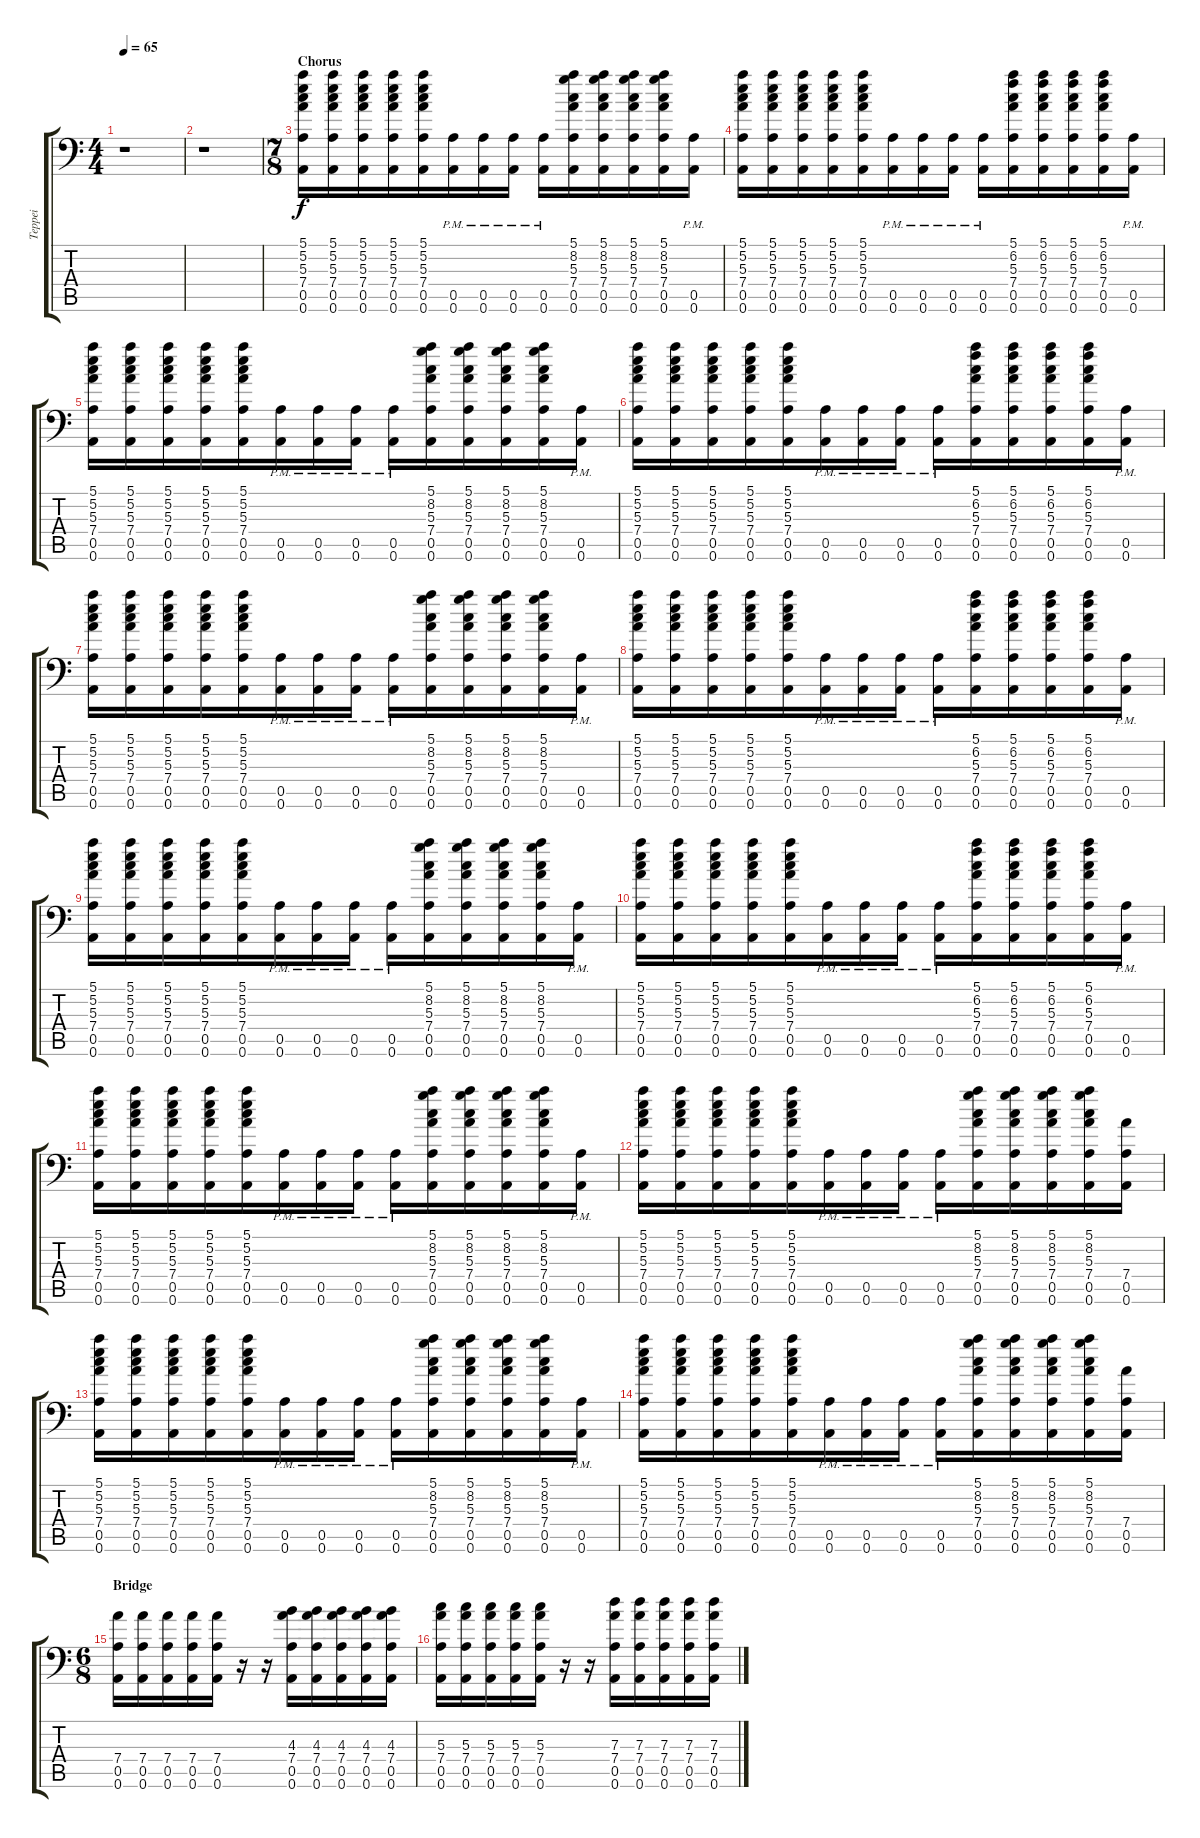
\track ("Teppei" "Teppei") {instrument distortionguitar}
\staff {score tabs}
\tuning (E4 B3 G3 D3 A2 A1) {hide}
\ts (4 4)
\tempo 65
\clef f4
\ks c
r.1{dy f} |
r.1 |
\ts (7 8)
\section ("" "Chorus")
(5.1 5.2 5.3 7.4 0.5 0.6).16{instrument overdrivenguitar} (5.1 5.2 5.3 7.4 0.5 0.6).16 (5.1 5.2 5.3 7.4 0.5 0.6).16 (5.1 5.2 5.3 7.4 0.5 0.6).16 (5.1 5.2 5.3 7.4 0.5 0.6).16 (0.5{pm} 0.6).16 (0.5{pm} 0.6).16 (0.5{pm} 0.6).16 (0.5{pm} 0.6).16 (5.1 8.2 5.3 7.4 0.5 0.6).16 (5.1 8.2 5.3 7.4 0.5 0.6).16 (5.1 8.2 5.3 7.4 0.5 0.6).16 (5.1 8.2 5.3 7.4 0.5 0.6).16 (0.5{pm} 0.6).16 |
(5.1 5.2 5.3 7.4 0.5 0.6).16 (5.1 5.2 5.3 7.4 0.5 0.6).16 (5.1 5.2 5.3 7.4 0.5 0.6).16 (5.1 5.2 5.3 7.4 0.5 0.6).16 (5.1 5.2 5.3 7.4 0.5 0.6).16 (0.5{pm} 0.6).16 (0.5{pm} 0.6).16 (0.5{pm} 0.6).16 (0.5{pm} 0.6).16 (5.1 6.2 5.3 7.4 0.5 0.6).16 (5.1 6.2 5.3 7.4 0.5 0.6).16 (5.1 6.2 5.3 7.4 0.5 0.6).16 (5.1 6.2 5.3 7.4 0.5 0.6).16 (0.5{pm} 0.6).16 |
(5.1 5.2 5.3 7.4 0.5 0.6).16 (5.1 5.2 5.3 7.4 0.5 0.6).16 (5.1 5.2 5.3 7.4 0.5 0.6).16 (5.1 5.2 5.3 7.4 0.5 0.6).16 (5.1 5.2 5.3 7.4 0.5 0.6).16 (0.5{pm} 0.6).16 (0.5{pm} 0.6).16 (0.5{pm} 0.6).16 (0.5{pm} 0.6).16 (5.1 8.2 5.3 7.4 0.5 0.6).16 (5.1 8.2 5.3 7.4 0.5 0.6).16 (5.1 8.2 5.3 7.4 0.5 0.6).16 (5.1 8.2 5.3 7.4 0.5 0.6).16 (0.5{pm} 0.6).16 |
(5.1 5.2 5.3 7.4 0.5 0.6).16 (5.1 5.2 5.3 7.4 0.5 0.6).16 (5.1 5.2 5.3 7.4 0.5 0.6).16 (5.1 5.2 5.3 7.4 0.5 0.6).16 (5.1 5.2 5.3 7.4 0.5 0.6).16 (0.5{pm} 0.6).16 (0.5{pm} 0.6).16 (0.5{pm} 0.6).16 (0.5{pm} 0.6).16 (5.1 6.2 5.3 7.4 0.5 0.6).16 (5.1 6.2 5.3 7.4 0.5 0.6).16 (5.1 6.2 5.3 7.4 0.5 0.6).16 (5.1 6.2 5.3 7.4 0.5 0.6).16 (0.5{pm} 0.6).16 |
(5.1 5.2 5.3 7.4 0.5 0.6).16 (5.1 5.2 5.3 7.4 0.5 0.6).16 (5.1 5.2 5.3 7.4 0.5 0.6).16 (5.1 5.2 5.3 7.4 0.5 0.6).16 (5.1 5.2 5.3 7.4 0.5 0.6).16 (0.5{pm} 0.6).16 (0.5{pm} 0.6).16 (0.5{pm} 0.6).16 (0.5{pm} 0.6).16 (5.1 8.2 5.3 7.4 0.5 0.6).16 (5.1 8.2 5.3 7.4 0.5 0.6).16 (5.1 8.2 5.3 7.4 0.5 0.6).16 (5.1 8.2 5.3 7.4 0.5 0.6).16 (0.5{pm} 0.6).16 |
(5.1 5.2 5.3 7.4 0.5 0.6).16 (5.1 5.2 5.3 7.4 0.5 0.6).16 (5.1 5.2 5.3 7.4 0.5 0.6).16 (5.1 5.2 5.3 7.4 0.5 0.6).16 (5.1 5.2 5.3 7.4 0.5 0.6).16 (0.5{pm} 0.6).16 (0.5{pm} 0.6).16 (0.5{pm} 0.6).16 (0.5{pm} 0.6).16 (5.1 6.2 5.3 7.4 0.5 0.6).16 (5.1 6.2 5.3 7.4 0.5 0.6).16 (5.1 6.2 5.3 7.4 0.5 0.6).16 (5.1 6.2 5.3 7.4 0.5 0.6).16 (0.5{pm} 0.6).16 |
(5.1 5.2 5.3 7.4 0.5 0.6).16 (5.1 5.2 5.3 7.4 0.5 0.6).16 (5.1 5.2 5.3 7.4 0.5 0.6).16 (5.1 5.2 5.3 7.4 0.5 0.6).16 (5.1 5.2 5.3 7.4 0.5 0.6).16 (0.5{pm} 0.6).16 (0.5{pm} 0.6).16 (0.5{pm} 0.6).16 (0.5{pm} 0.6).16 (5.1 8.2 5.3 7.4 0.5 0.6).16 (5.1 8.2 5.3 7.4 0.5 0.6).16 (5.1 8.2 5.3 7.4 0.5 0.6).16 (5.1 8.2 5.3 7.4 0.5 0.6).16 (0.5{pm} 0.6).16 |
(5.1 5.2 5.3 7.4 0.5 0.6).16 (5.1 5.2 5.3 7.4 0.5 0.6).16 (5.1 5.2 5.3 7.4 0.5 0.6).16 (5.1 5.2 5.3 7.4 0.5 0.6).16 (5.1 5.2 5.3 7.4 0.5 0.6).16 (0.5{pm} 0.6).16 (0.5{pm} 0.6).16 (0.5{pm} 0.6).16 (0.5{pm} 0.6).16 (5.1 6.2 5.3 7.4 0.5 0.6).16 (5.1 6.2 5.3 7.4 0.5 0.6).16 (5.1 6.2 5.3 7.4 0.5 0.6).16 (5.1 6.2 5.3 7.4 0.5 0.6).16 (0.5{pm} 0.6).16 |
(5.1 5.2 5.3 7.4 0.5 0.6).16 (5.1 5.2 5.3 7.4 0.5 0.6).16 (5.1 5.2 5.3 7.4 0.5 0.6).16 (5.1 5.2 5.3 7.4 0.5 0.6).16 (5.1 5.2 5.3 7.4 0.5 0.6).16 (0.5{pm} 0.6).16 (0.5{pm} 0.6).16 (0.5{pm} 0.6).16 (0.5{pm} 0.6).16 (5.1 8.2 5.3 7.4 0.5 0.6).16 (5.1 8.2 5.3 7.4 0.5 0.6).16 (5.1 8.2 5.3 7.4 0.5 0.6).16 (5.1 8.2 5.3 7.4 0.5 0.6).16 (0.5{pm} 0.6).16 |
(5.1 5.2 5.3 7.4 0.5 0.6).16 (5.1 5.2 5.3 7.4 0.5 0.6).16 (5.1 5.2 5.3 7.4 0.5 0.6).16 (5.1 5.2 5.3 7.4 0.5 0.6).16 (5.1 5.2 5.3 7.4 0.5 0.6).16 (0.5{pm} 0.6).16 (0.5{pm} 0.6).16 (0.5{pm} 0.6).16 (0.5{pm} 0.6).16 (5.1 8.2 5.3 7.4 0.5 0.6).16 (5.1 8.2 5.3 7.4 0.5 0.6).16 (5.1 8.2 5.3 7.4 0.5 0.6).16 (5.1 8.2 5.3 7.4 0.5 0.6).16 (7.4 0.5 0.6).16 |
(5.1 5.2 5.3 7.4 0.5 0.6).16 (5.1 5.2 5.3 7.4 0.5 0.6).16 (5.1 5.2 5.3 7.4 0.5 0.6).16 (5.1 5.2 5.3 7.4 0.5 0.6).16 (5.1 5.2 5.3 7.4 0.5 0.6).16 (0.5{pm} 0.6).16 (0.5{pm} 0.6).16 (0.5{pm} 0.6).16 (0.5{pm} 0.6).16 (5.1 8.2 5.3 7.4 0.5 0.6).16 (5.1 8.2 5.3 7.4 0.5 0.6).16 (5.1 8.2 5.3 7.4 0.5 0.6).16 (5.1 8.2 5.3 7.4 0.5 0.6).16 (0.5{pm} 0.6).16 |
(5.1 5.2 5.3 7.4 0.5 0.6).16 (5.1 5.2 5.3 7.4 0.5 0.6).16 (5.1 5.2 5.3 7.4 0.5 0.6).16 (5.1 5.2 5.3 7.4 0.5 0.6).16 (5.1 5.2 5.3 7.4 0.5 0.6).16 (0.5{pm} 0.6).16 (0.5{pm} 0.6).16 (0.5{pm} 0.6).16 (0.5{pm} 0.6).16 (5.1 8.2 5.3 7.4 0.5 0.6).16 (5.1 8.2 5.3 7.4 0.5 0.6).16 (5.1 8.2 5.3 7.4 0.5 0.6).16 (5.1 8.2 5.3 7.4 0.5 0.6).16 (7.4 0.5 0.6).16 |
\ts (6 8)
\section ("" "Bridge")
(7.4 0.5 0.6).16 (7.4 0.5 0.6).16 (7.4 0.5 0.6).16 (7.4 0.5 0.6).16 (7.4 0.5 0.6).16 r.16 r.16 (4.3 7.4 0.5 0.6).16 (4.3 7.4 0.5 0.6).16 (4.3 7.4 0.5 0.6).16 (4.3 7.4 0.5 0.6).16 (4.3 7.4 0.5 0.6).16 |
(5.3 7.4 0.5 0.6).16 (5.3 7.4 0.5 0.6).16 (5.3 7.4 0.5 0.6).16 (5.3 7.4 0.5 0.6).16 (5.3 7.4 0.5 0.6).16 r.16 r.16 (7.3 7.4 0.5 0.6).16 (7.3 7.4 0.5 0.6).16 (7.3 7.4 0.5 0.6).16 (7.3 7.4 0.5 0.6).16 (7.3 7.4 0.5 0.6).16
